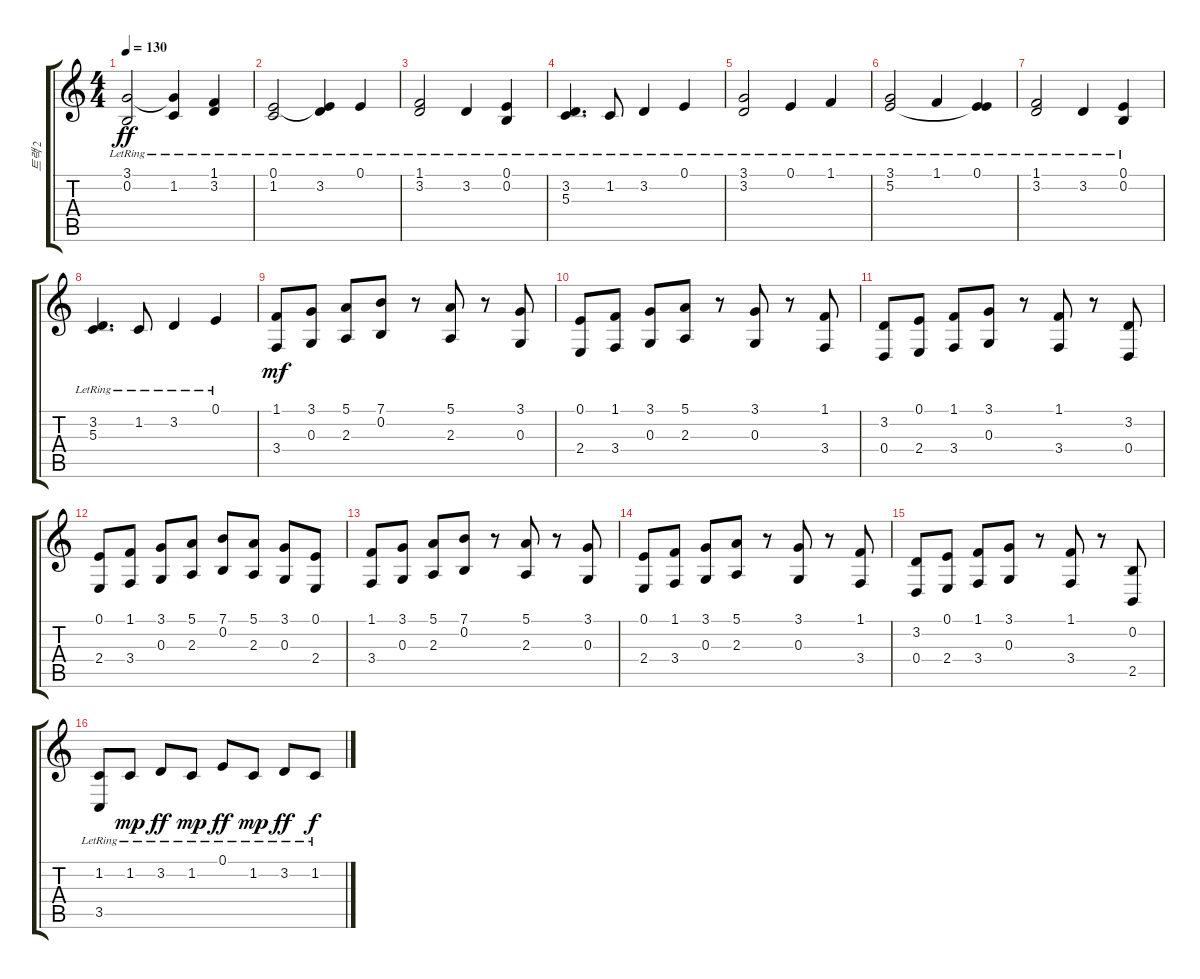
\track ("트랙 2" "트랙 2") {instrument acousticgrandpiano}
\staff {score tabs}
\tuning (E4 B3 G3 D3 A2 E2) {hide}
\ts (4 4)
\tempo 130
\clef g2
\ks c
(3.1{lr} 0.2{lr}).2{dy ff} (3.1{t} 1.2{lr}).4 (1.1{lr} 3.2{lr}).4 |
(0.1{lr} 1.2{lr}).2 (0.1{t} 3.2{lr}).4 0.1{lr}.4 |
(1.1{lr} 3.2{lr}).2 3.2{lr}.4 (0.1{lr} 0.2{lr}).4 |
(3.2{lr} 5.3{lr}).4{d} 1.2{lr}.8 3.2{lr}.4 0.1{lr}.4 |
(3.1{lr} 3.2{lr}).2 0.1{lr}.4 1.1{lr}.4 |
(3.1{lr} 5.2{lr}).2 1.1{lr}.4 (0.1{lr} 5.2{t}).4 |
(1.1{lr} 3.2{lr}).2 3.2{lr}.4 (0.1{lr} 0.2{lr}).4 |
(3.2{lr} 5.3{lr}).4{d} 1.2{lr}.8 3.2{lr}.4 0.1{lr}.4 |
(1.1 3.4).8{dy mf} (3.1 0.3).8 (5.1 2.3).8 (7.1 0.2).8 r.8 (5.1 2.3).8 r.8 (3.1 0.3).8 |
(0.1 2.4).8 (1.1 3.4).8 (3.1 0.3).8 (5.1 2.3).8 r.8 (3.1 0.3).8 r.8 (1.1 3.4).8 |
(3.2 0.4).8 (0.1 2.4).8 (1.1 3.4).8 (3.1 0.3).8 r.8 (1.1 3.4).8 r.8 (3.2 0.4).8 |
(0.1 2.4).8 (1.1 3.4).8 (3.1 0.3).8 (5.1 2.3).8 (7.1 0.2).8 (5.1 2.3).8 (3.1 0.3).8 (0.1 2.4).8 |
(1.1 3.4).8 (3.1 0.3).8 (5.1 2.3).8 (7.1 0.2).8 r.8 (5.1 2.3).8 r.8 (3.1 0.3).8 |
(0.1 2.4).8 (1.1 3.4).8 (3.1 0.3).8 (5.1 2.3).8 r.8 (3.1 0.3).8 r.8 (1.1 3.4).8 |
(3.2 0.4).8 (0.1 2.4).8 (1.1 3.4).8 (3.1 0.3).8 r.8 (1.1 3.4).8 r.8 (0.2 2.5).8 |
(1.2{lr} 3.5).8 1.2{lr}.8{dy mp} 3.2{lr}.8{dy ff} 1.2{lr}.8{dy mp} 0.1{lr}.8{dy ff} 1.2{lr}.8{dy mp} 3.2{lr}.8{dy ff} 1.2{lr}.8{dy f}
